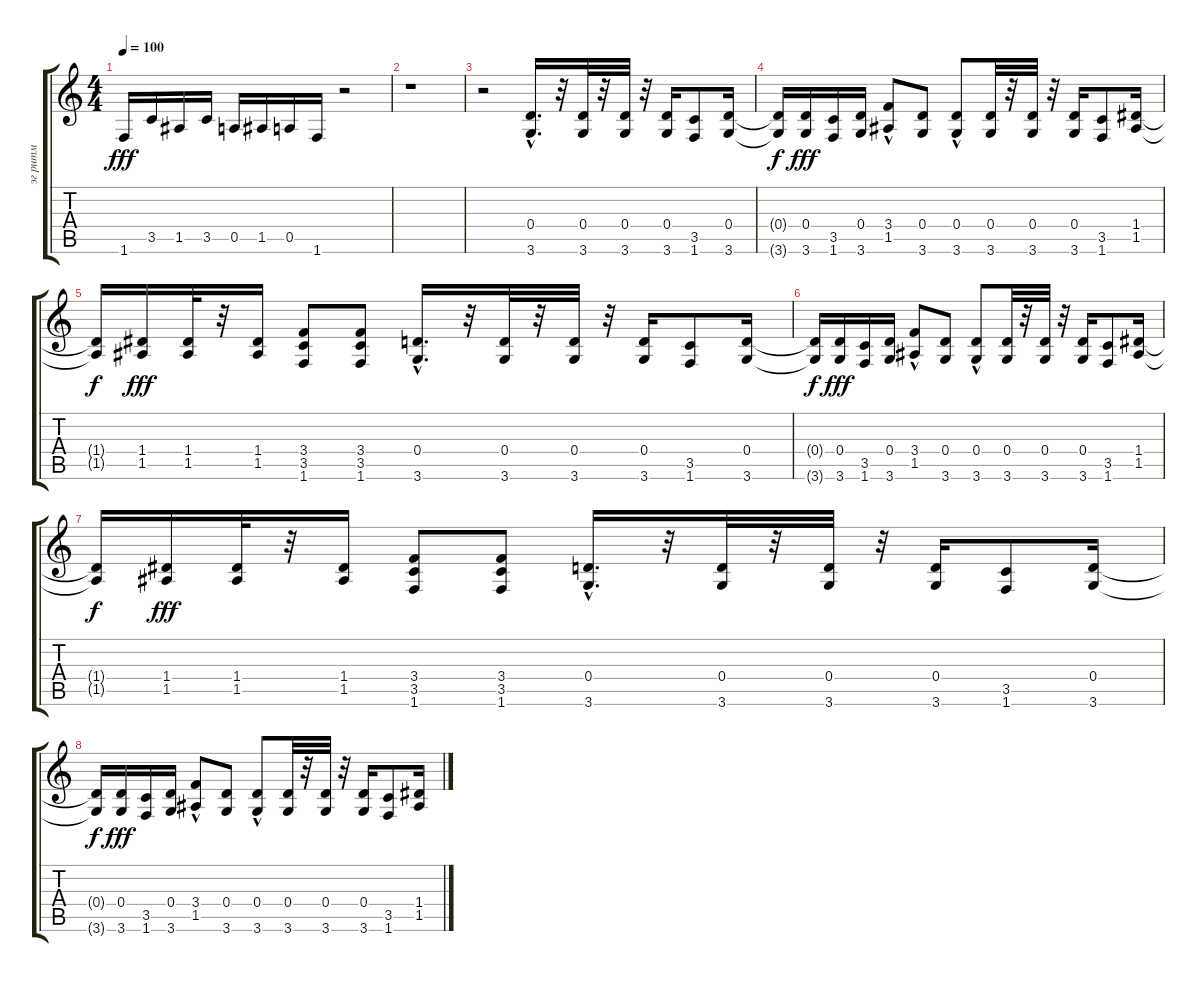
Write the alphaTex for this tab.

\track ("эг ритм" "эг ритм") {instrument distortionguitar}
\staff {score tabs}
\tuning (E4 B3 G3 D3 A2 E2) {hide}
\ts (4 4)
\tempo 100
\clef g2
\ks c
1.6.16{dy fff} 3.5.16 1.5.16 3.5.16 0.5.16 1.5.16 0.5.16 1.6.16 r.2 |
r.1 |
r.2 (0.4{hac} 3.6{hac}).16{d} r.32 (0.4 3.6).32 r.32 (0.4 3.6).32 r.32 (0.4 3.6).16 (3.5 1.6).8 (0.4 3.6).16 |
(0.4{t} 3.6{t}).16{dy f} (0.4 3.6).16{dy fff} (3.5 1.6).16 (0.4 3.6).16 (3.4 1.5{hac}).8 (0.4 3.6).8 (0.4{hac} 3.6).8 (0.4 3.6).32 r.32 (0.4 3.6).32 r.32 (0.4 3.6).16 (3.5 1.6).8 (1.4 1.5).16 |
(1.4{t} 1.5{t}).16{dy f} (1.4 1.5).16{dy fff} (1.4 1.5).32 r.32 (1.4 1.5).16 (3.4 3.5 1.6).8 (3.4 3.5 1.6).8 (0.4{hac} 3.6{hac}).16{d} r.32 (0.4 3.6).32 r.32 (0.4 3.6).32 r.32 (0.4 3.6).16 (3.5 1.6).8 (0.4 3.6).16 |
(0.4{t} 3.6{t}).16{dy f} (0.4 3.6).16{dy fff} (3.5 1.6).16 (0.4 3.6).16 (3.4 1.5{hac}).8 (0.4 3.6).8 (0.4{hac} 3.6).8 (0.4 3.6).32 r.32 (0.4 3.6).32 r.32 (0.4 3.6).16 (3.5 1.6).8 (1.4 1.5).16 |
(1.4{t} 1.5{t}).16{dy f} (1.4 1.5).16{dy fff} (1.4 1.5).32 r.32 (1.4 1.5).16 (3.4 3.5 1.6).8 (3.4 3.5 1.6).8 (0.4{hac} 3.6{hac}).16{d} r.32 (0.4 3.6).32 r.32 (0.4 3.6).32 r.32 (0.4 3.6).16 (3.5 1.6).8 (0.4 3.6).16 |
(0.4{t} 3.6{t}).16{dy f} (0.4 3.6).16{dy fff} (3.5 1.6).16 (0.4 3.6).16 (3.4 1.5{hac}).8 (0.4 3.6).8 (0.4{hac} 3.6).8 (0.4 3.6).32 r.32 (0.4 3.6).32 r.32 (0.4 3.6).16 (3.5 1.6).8 (1.4 1.5).16
